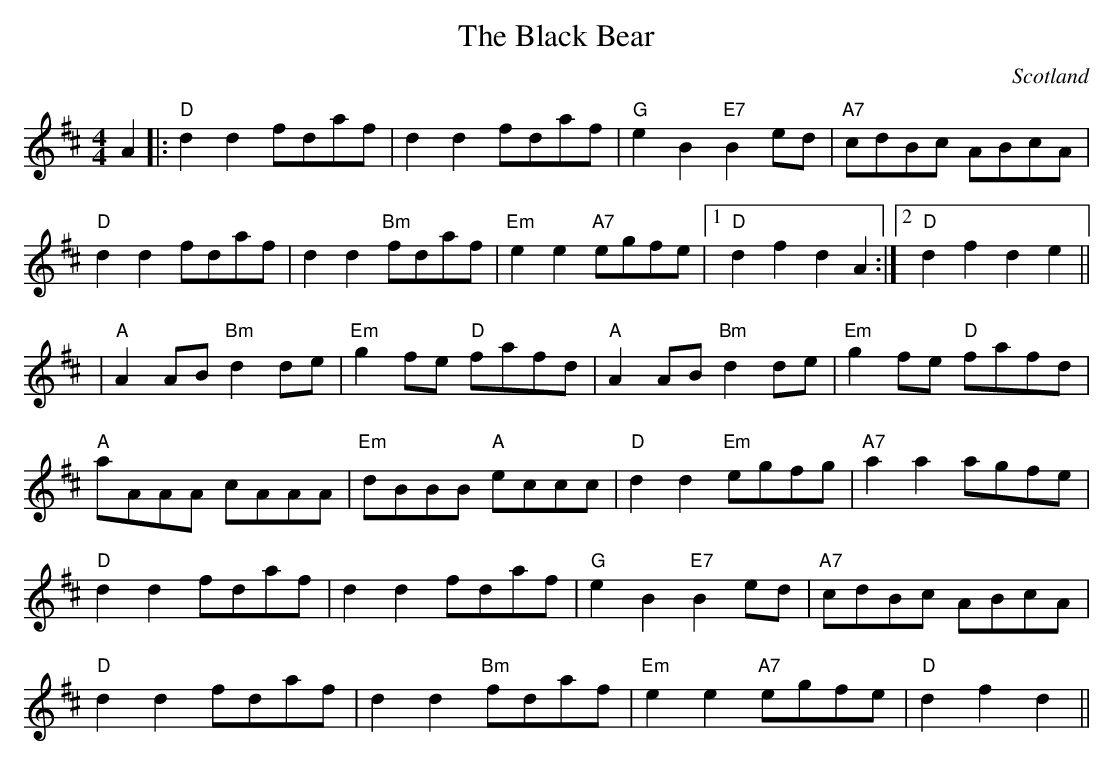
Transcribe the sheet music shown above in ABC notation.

X:1
T: Black Bear, The
O: Scotland
M: 4/4
L: 1/8
K: D
A2|: "D"d2d2 fdaf| d2d2 fdaf| "G"e2B2 "E7"B2ed| "A7"cdBc ABcA|
"D"d2d2 fdaf| d2d2 "Bm"fdaf| "Em"e2e2 "A7"egfe|1 "D"d2 f2 d2 A2 :|2 "D"d2 f2 d2 e2 ||
| "A"A2AB "Bm"d2de| "Em"g2fe "D"fafd| "A"A2AB "Bm"d2de| "Em"g2fe "D"fafd|
"A"aAAA cAAA| "Em"dBBB "A"eccc| "D"d2d2 "Em"egfg| "A7"a2a2 agfe|
"D"d2d2 fdaf| d2d2 fdaf| "G"e2B2 "E7"B2ed| "A7"cdBc ABcA|
"D"d2d2 fdaf| d2d2 "Bm"fdaf| "Em"e2e2 "A7"egfe| "D"d2 f2 d2||
